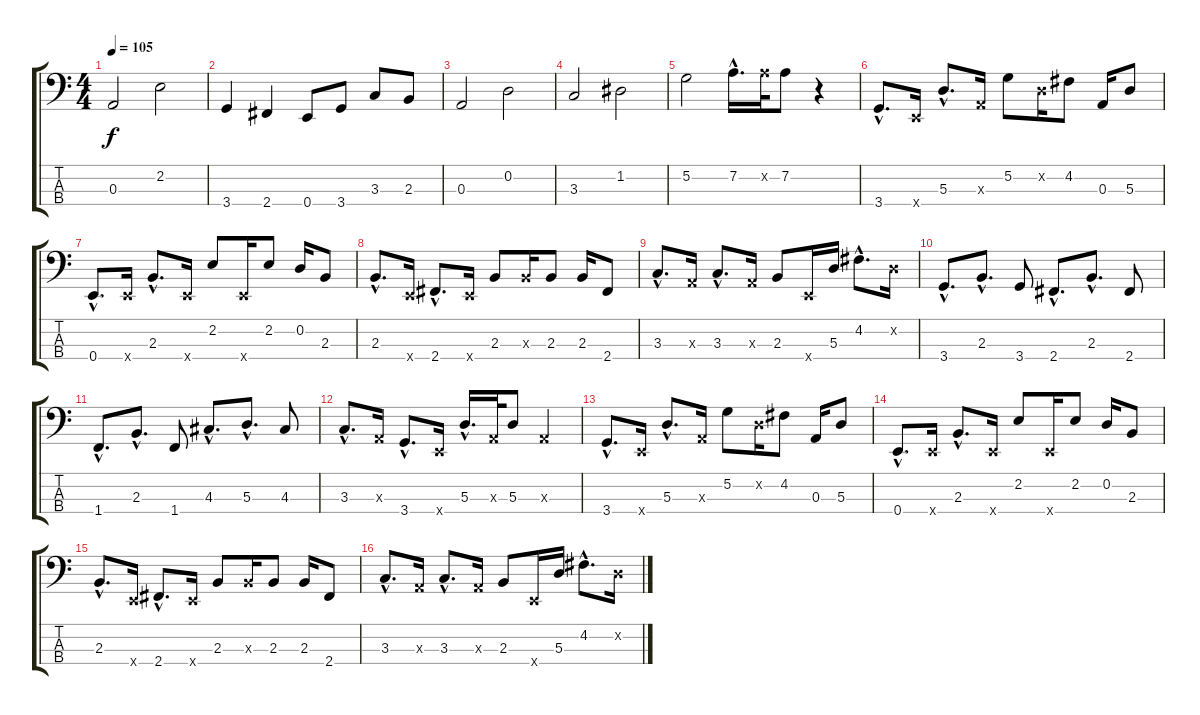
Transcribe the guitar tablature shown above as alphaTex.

\track "" {instrument electricbassfinger}
\staff {score tabs}
\tuning (G2 D2 A1 E1) {hide}
\ts (4 4)
\tempo 105
\clef f4
\ks c
0.3.2{dy f} 2.2.2 |
3.4.4 2.4.4 0.4.8 3.4.8 3.3.8 2.3.8 |
0.3.2 0.2.2 |
3.3.2 1.2.2 |
5.2.2 7.2{hac}.16{d} 7.2{x}.32 7.2.8 r.4 |
3.4{hac}.8{d} 0.4{x}.16 5.3{hac}.8{d} 0.3{x}.16 5.2.8 0.2{x}.16 4.2.8 0.3.16 5.3.8 |
0.4{hac}.8{d} 0.4{x}.16 2.3{hac}.8{d} 0.4{x}.16 2.2.8 0.4{x}.16 2.2.8 0.2.16 2.3.8 |
2.3{hac}.8{d} 0.4{x}.16 2.4{hac}.8{d} 0.4{x}.16 2.3.8 2.3{x}.16 2.3.8 2.3.16 2.4.8 |
3.3{hac}.8{d} 0.3{x}.16 3.3{hac}.8{d} 0.3{x}.16 2.3.8 0.4{x}.16 5.3.16 4.2{hac}.8{d} 0.2{x}.16 |
3.4{hac}.8{d} 2.3{hac}.8{d} 3.4.8 2.4{hac}.8{d} 2.3{hac}.8{d} 2.4.8 |
1.4{hac}.8{d} 2.3{hac}.8{d} 1.4.8 4.3{hac}.8{d} 5.3{hac}.8{d} 4.3.8 |
3.3{hac}.8{d} 0.3{x}.16 3.4{hac}.8{d} 0.4{x}.16 5.3{hac}.16{d} 0.3{x}.32 5.3.8 0.3{x}.4 |
3.4{hac}.8{d} 0.4{x}.16 5.3{hac}.8{d} 0.3{x}.16 5.2.8 0.2{x}.16 4.2.8 0.3.16 5.3.8 |
0.4{hac}.8{d} 0.4{x}.16 2.3{hac}.8{d} 0.4{x}.16 2.2.8 0.4{x}.16 2.2.8 0.2.16 2.3.8 |
2.3{hac}.8{d} 0.4{x}.16 2.4{hac}.8{d} 0.4{x}.16 2.3.8 2.3{x}.16 2.3.8 2.3.16 2.4.8 |
3.3{hac}.8{d} 0.3{x}.16 3.3{hac}.8{d} 0.3{x}.16 2.3.8 0.4{x}.16 5.3.16 4.2{hac}.8{d} 0.2{x}.16
